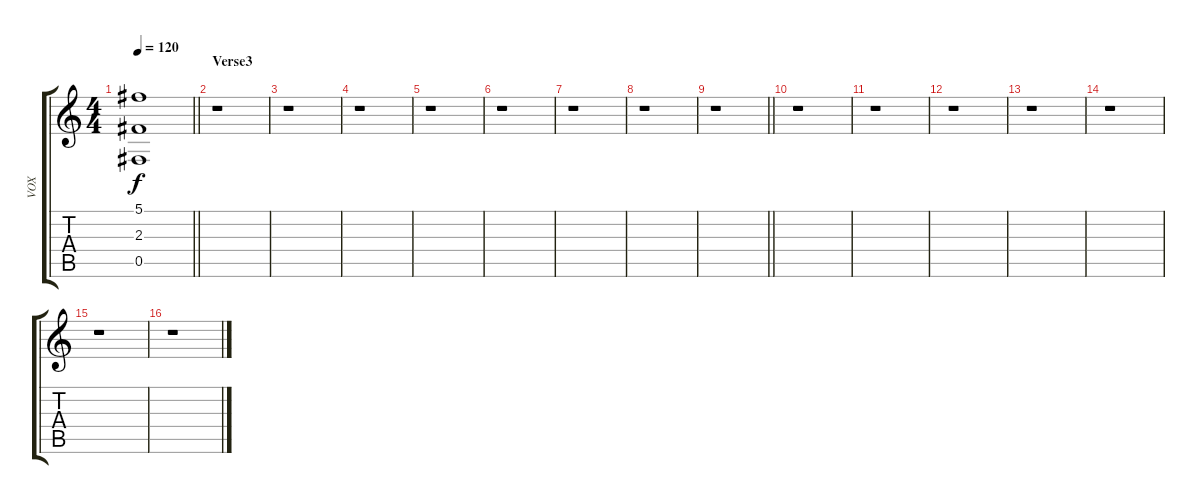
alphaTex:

\track ("VOX" "VOX") {instrument acousticgrandpiano}
\staff {score tabs}
\tuning (Db5 Ab4 E4 B3 Gb3 B2) {hide}
\ts (4 4)
\tempo 120
\clef g2
\barLineRight lightlight
\ks c
(5.1{t} 2.3{t} 0.5{t}).1{dy f} |
\section ("" "Verse3")
r.1 |
r.1 |
r.1 |
r.1 |
r.1 |
r.1 |
r.1 |
\barLineRight lightlight
r.1 |
\section ("" "")
r.1 |
r.1 |
r.1 |
r.1 |
r.1 |
r.1 |
r.1
